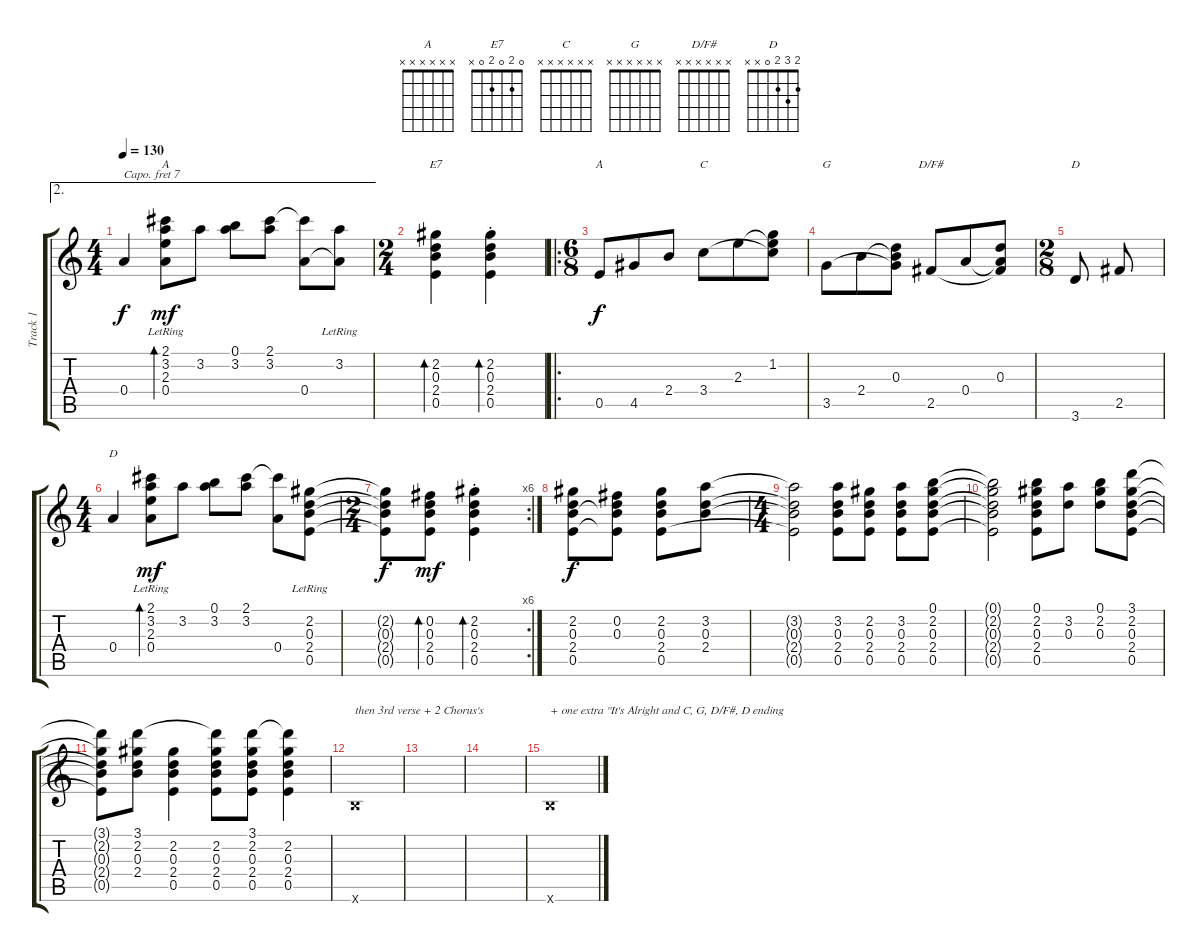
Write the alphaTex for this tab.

\track ("Track 1" "Track 1") {instrument acousticguitarnylon}
\staff {score tabs}
\capo 7
\tuning (E4 B3 G3 D3 A2 E2) {hide}
\chord ("A" 2 3 2 0 x x)
\chord ("E7" 0 2 0 2 0 x)
\chord ("A" x x x x x x)
\chord ("C" x x x x x x)
\chord ("G" x x x x x x)
\chord ("D/F#" x x x x x x)
\chord ("D" x x x x x x)
\chord ("D" 2 3 2 0 x x)
\ae 2
\ts (4 4)
\tempo 130
\clef g2
\ks c
0.4.4{dy f} (2.1 3.2 2.3{lr} 0.4{lr}).8{bd 120 ch "A" dy mf} 3.2.8 (0.1 3.2).8 (2.1 3.2).8 (2.1{t} 0.4).8 (3.2{lr} 0.4{t}).8 |
\ts (2 4)
(2.2 0.3 2.4 0.5).4{bd 60 ch "E7"} (2.2{st} 0.3{st} 2.4{st} 0.5{st}).4{bd 30} |
\ro
\ts (6 8)
0.5.8{ch "A" dy f} 4.5.8 2.4.8 3.4.8{ch "C"} 2.3.8 (1.2 2.3{t} 3.4{t}).8 |
3.5.8{ch "G"} 2.4.8 (0.3 2.4{t} 3.5{t}).8 2.5.8{ch "D/F#"} 0.4.8 (0.3 0.4{t} 2.5{t}).8 |
\ts (2 8)
3.6.8{ch "D"} 2.5.8 |
\ts (4 4)
0.4.4{ch "D"} (2.1 3.2 2.3{lr} 0.4{lr}).8{bd 30 dy mf} 3.2.8 (0.1 3.2).8 (2.1 3.2).8 (2.1{t} 0.4).8 (2.2{lr} 0.3 2.4 0.5).8 |
\rc 6
\ts (2 4)
(2.2{t} 0.3{t} 2.4{t} 0.5{t}).8{dy f} (0.2 0.3 2.4 0.5).8{bd 60 dy mf} (2.2{st} 0.3{st} 2.4{st} 0.5{st}).4{bd 30} |
(2.2 0.3 2.4 0.5).8{dy f} (0.2 0.3 2.4{t} 0.5{t}).8 (2.2 0.3 2.4 0.5).8 (3.2 0.3 2.4).8 |
\ts (4 4)
(3.2{t} 0.3{t} 2.4{t} 0.5{t}).2 (3.2 0.3 2.4 0.5).8 (2.2 0.3 2.4 0.5).8 (3.2 0.3 2.4 0.5).8 (0.1 2.2 0.3 2.4 0.5).8 |
(0.1{t} 2.2{t} 0.3{t} 2.4{t} 0.5{t}).2 (0.1 2.2 0.3 2.4 0.5).8 (3.2 0.3).8 (0.1 2.2 0.3).8 (3.1 2.2 0.3 2.4 0.5).8 |
(3.1{t} 2.2{t} 0.3{t} 2.4{t} 0.5{t}).8 (3.1 2.2 0.3 2.4).8 (2.2 0.3 2.4 0.5).4 (3.1{t} 2.2 0.3 2.4 0.5).8 (3.1 2.2 0.3 2.4 0.5).8 (3.1{t} 2.2 0.3 2.4 0.5).4 |
0.6{x}.1{txt "then 3rd verse + 2 Chorus's"} |
|
|
0.6{x}.1{txt "+ one extra \"It's Alright and C, G, D/F#, D ending"}
